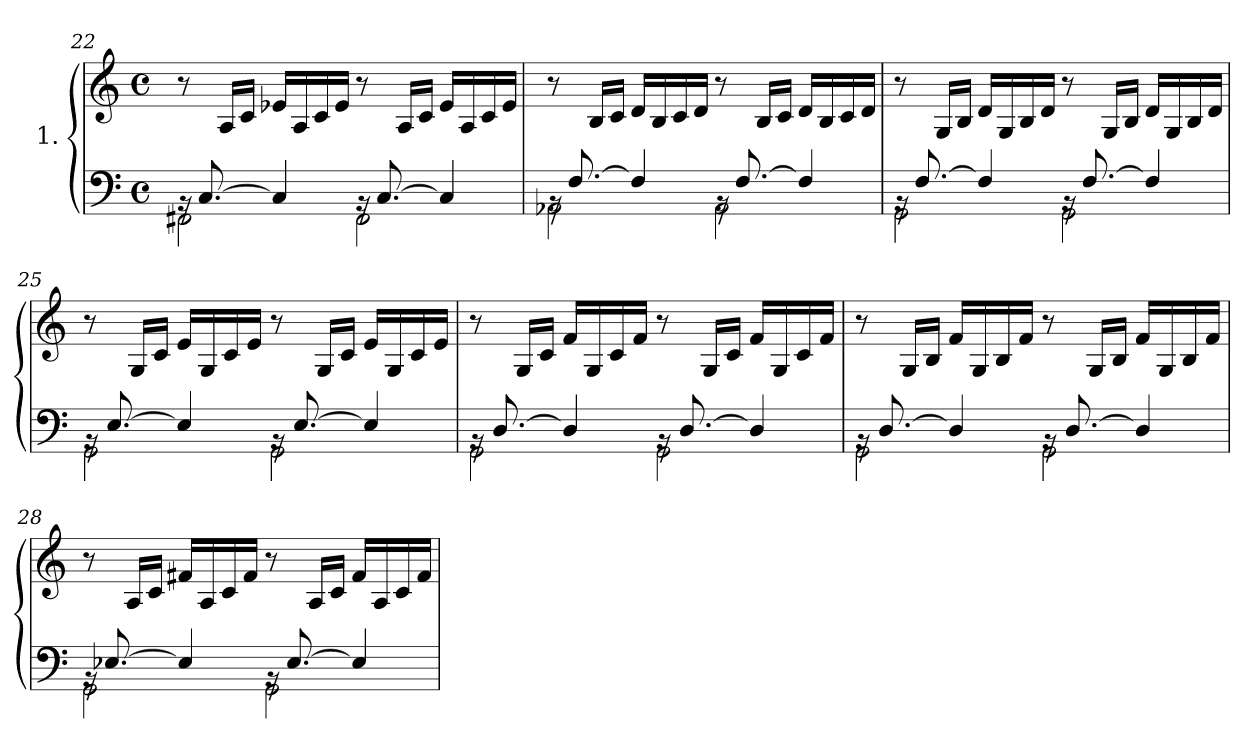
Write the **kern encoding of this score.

**kern	**kern
*part1	*part1
*staff2	*staff1
*I"1.	*
!!LO:LB:g=z
*clefF4	*clefG2
*k[]	*k[]
*M4/4	*M4/4
*met(c)	*met(c)
=22	=22
*^	*
16rBB	2FF#X\	8r
[8.C/	.	.
.	.	16A/LL
.	.	16c/JJ
4C/]	.	16e-X/LL
.	.	16A/
.	.	16c/
.	.	16e-/JJ
16rBB	2FF#\	8r
[8.C/	.	.
.	.	16A/LL
.	.	16c/JJ
4C/]	.	16e-/LL
.	.	16A/
.	.	16c/
.	.	16e-/JJ
=23	=23	=23
16rBB	2AA-X\	8r
[8.F/	.	.
.	.	16B/LL
.	.	16c/JJ
4F/]	.	16d/LL
.	.	16B/
.	.	16c/
.	.	16d/JJ
16rBB	2AA-\	8r
[8.F/	.	.
.	.	16B/LL
.	.	16c/JJ
4F/]	.	16d/LL
.	.	16B/
.	.	16c/
.	.	16d/JJ
!!LO:LB:g=z
=24	=24	=24
16rBB	2GG\	8r
[8.F/	.	.
.	.	16G/LL
.	.	16B/JJ
4F/]	.	16d/LL
.	.	16G/
.	.	16B/
.	.	16d/JJ
16rBB	2GG\	8r
[8.F/	.	.
.	.	16G/LL
.	.	16B/JJ
4F/]	.	16d/LL
.	.	16G/
.	.	16B/
.	.	16d/JJ
=25	=25	=25
16rBB	2GG\	8r
[8.E/	.	.
.	.	16G/LL
.	.	16c/JJ
4E/]	.	16e/LL
.	.	16G/
.	.	16c/
.	.	16e/JJ
16rBB	2GG\	8r
[8.E/	.	.
.	.	16G/LL
.	.	16c/JJ
4E/]	.	16e/LL
.	.	16G/
.	.	16c/
.	.	16e/JJ
!!LO:LB:g=z
=26	=26	=26
16rBB	2GG\	8r
[8.D/	.	.
.	.	16G/LL
.	.	16c/JJ
4D/]	.	16f/LL
.	.	16G/
.	.	16c/
.	.	16f/JJ
16rBB	2GG\	8r
[8.D/	.	.
.	.	16G/LL
.	.	16c/JJ
4D/]	.	16f/LL
.	.	16G/
.	.	16c/
.	.	16f/JJ
=27	=27	=27
16rBB	2GG\	8r
[8.D/	.	.
.	.	16G/LL
.	.	16B/JJ
4D/]	.	16f/LL
.	.	16G/
.	.	16B/
.	.	16f/JJ
16rBB	2GG\	8r
[8.D/	.	.
.	.	16G/LL
.	.	16B/JJ
4D/]	.	16f/LL
.	.	16G/
.	.	16B/
.	.	16f/JJ
!!LO:LB:g=z
=28	=28	=28
16rBB	2GG\	8r
[8.E-X/	.	.
.	.	16A/LL
.	.	16c/JJ
4E-/]	.	16f#X/LL
.	.	16A/
.	.	16c/
.	.	16f#/JJ
16rBB	2GG\	8r
[8.E-/	.	.
.	.	16A/LL
.	.	16c/JJ
4E-/]	.	16f#/LL
.	.	16A/
.	.	16c/
.	.	16f#/JJ
*v	*v	*
=	=
*-	*-
